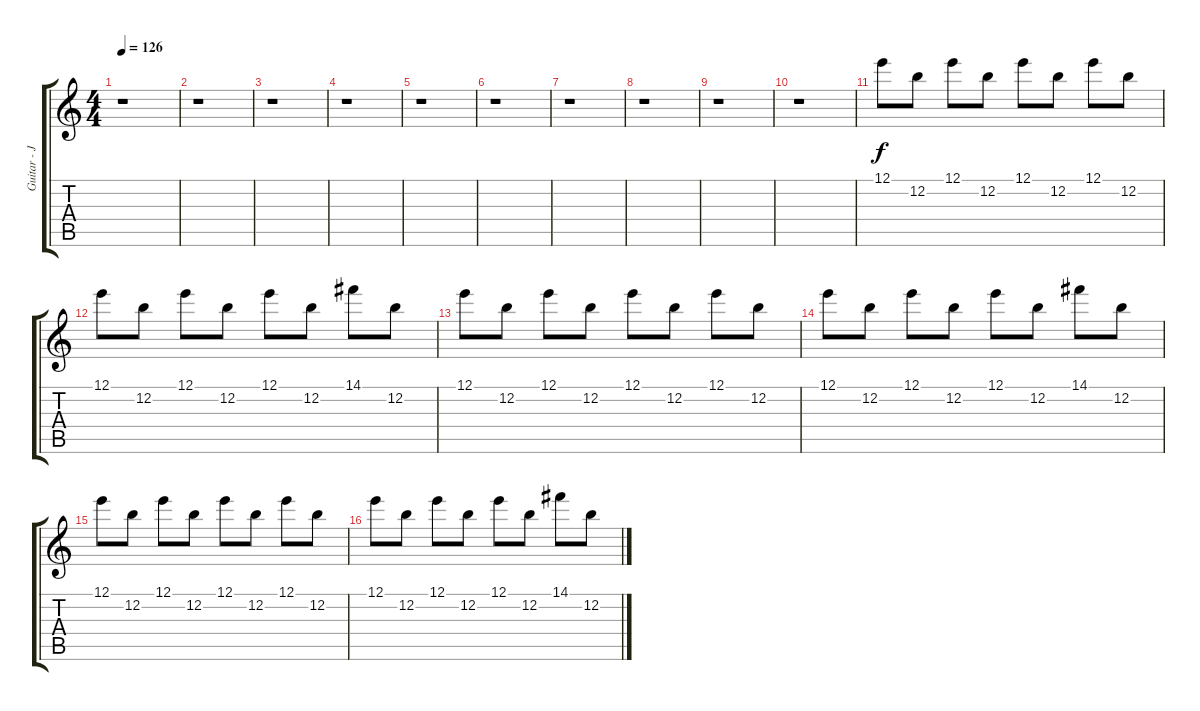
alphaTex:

\track ("Guitar - Jack" "Guitar - J") {instrument distortionguitar}
\staff {score tabs}
\tuning (E4 B3 G3 D3 A2 E2) {hide}
\ts (4 4)
\tempo 126
\clef g2
\ks c
r.1{dy f} |
r.1 |
r.1 |
r.1 |
r.1 |
r.1 |
r.1 |
r.1 |
r.1 |
r.1 |
12.1.8{instrument overdrivenguitar} 12.2.8 12.1.8 12.2.8 12.1.8 12.2.8 12.1.8 12.2.8 |
12.1.8 12.2.8 12.1.8 12.2.8 12.1.8 12.2.8 14.1.8 12.2.8 |
12.1.8 12.2.8 12.1.8 12.2.8 12.1.8 12.2.8 12.1.8 12.2.8 |
12.1.8 12.2.8 12.1.8 12.2.8 12.1.8 12.2.8 14.1.8 12.2.8 |
12.1.8{instrument overdrivenguitar} 12.2.8 12.1.8 12.2.8 12.1.8 12.2.8 12.1.8 12.2.8 |
12.1.8 12.2.8 12.1.8 12.2.8 12.1.8 12.2.8 14.1.8 12.2.8
